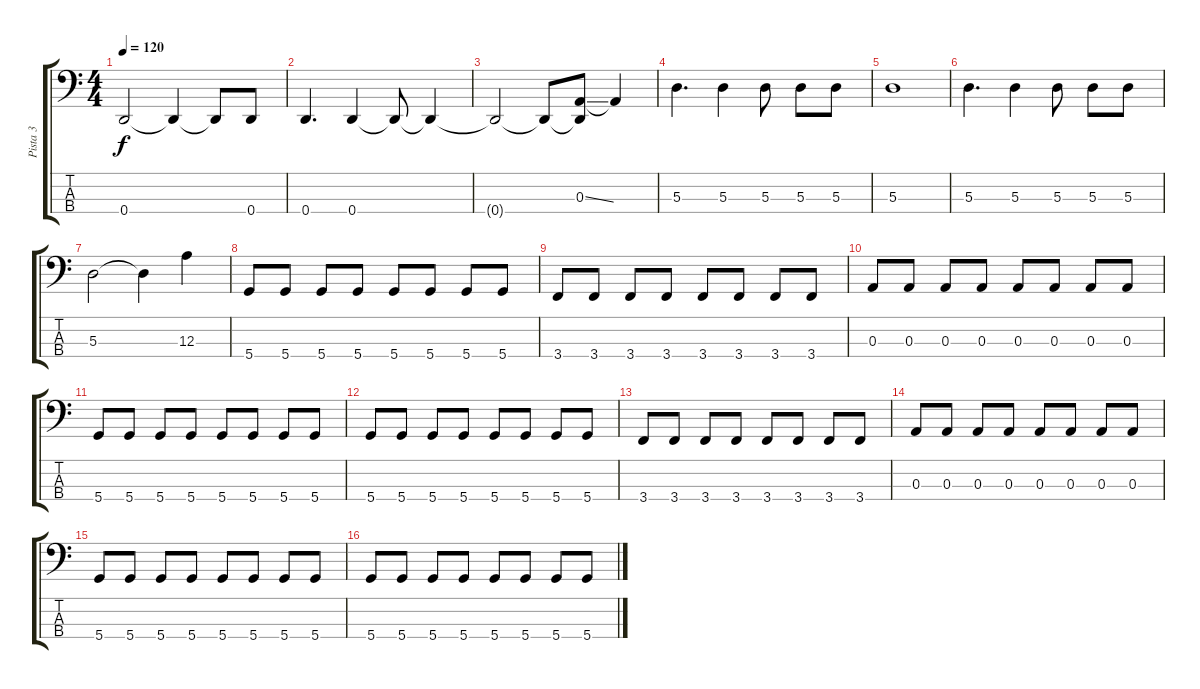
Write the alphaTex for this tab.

\track ("Pista 3" "Pista 3") {instrument electricbassfinger}
\staff {score tabs}
\tuning (G2 D2 A1 D1) {hide}
\ts (4 4)
\tempo 120
\clef f4
\ks c
0.4{t}.2{dy f} 0.4{t}.4 0.4{t}.8 0.4.8 |
0.4.4{d} 0.4.4 0.4{t}.8 0.4{t}.4 |
0.4{t}.2 0.4{t}.8 (0.3{ss} 0.4{t}).8 0.3{t}.4 |
5.3.4{d} 5.3.4 5.3.8 5.3.8 5.3.8 |
5.3.1 |
5.3.4{d} 5.3.4 5.3.8 5.3.8 5.3.8 |
5.3.2 5.3{t}.4 12.3.4 |
5.4.8 5.4.8 5.4.8 5.4.8 5.4.8 5.4.8 5.4.8 5.4.8 |
3.4.8 3.4.8 3.4.8 3.4.8 3.4.8 3.4.8 3.4.8 3.4.8 |
0.3.8 0.3.8 0.3.8 0.3.8 0.3.8 0.3.8 0.3.8 0.3.8 |
5.4.8 5.4.8 5.4.8 5.4.8 5.4.8 5.4.8 5.4.8 5.4.8 |
5.4.8 5.4.8 5.4.8 5.4.8 5.4.8 5.4.8 5.4.8 5.4.8 |
3.4.8 3.4.8 3.4.8 3.4.8 3.4.8 3.4.8 3.4.8 3.4.8 |
0.3.8 0.3.8 0.3.8 0.3.8 0.3.8 0.3.8 0.3.8 0.3.8 |
5.4.8 5.4.8 5.4.8 5.4.8 5.4.8 5.4.8 5.4.8 5.4.8 |
5.4.8 5.4.8 5.4.8 5.4.8 5.4.8 5.4.8 5.4.8 5.4.8
